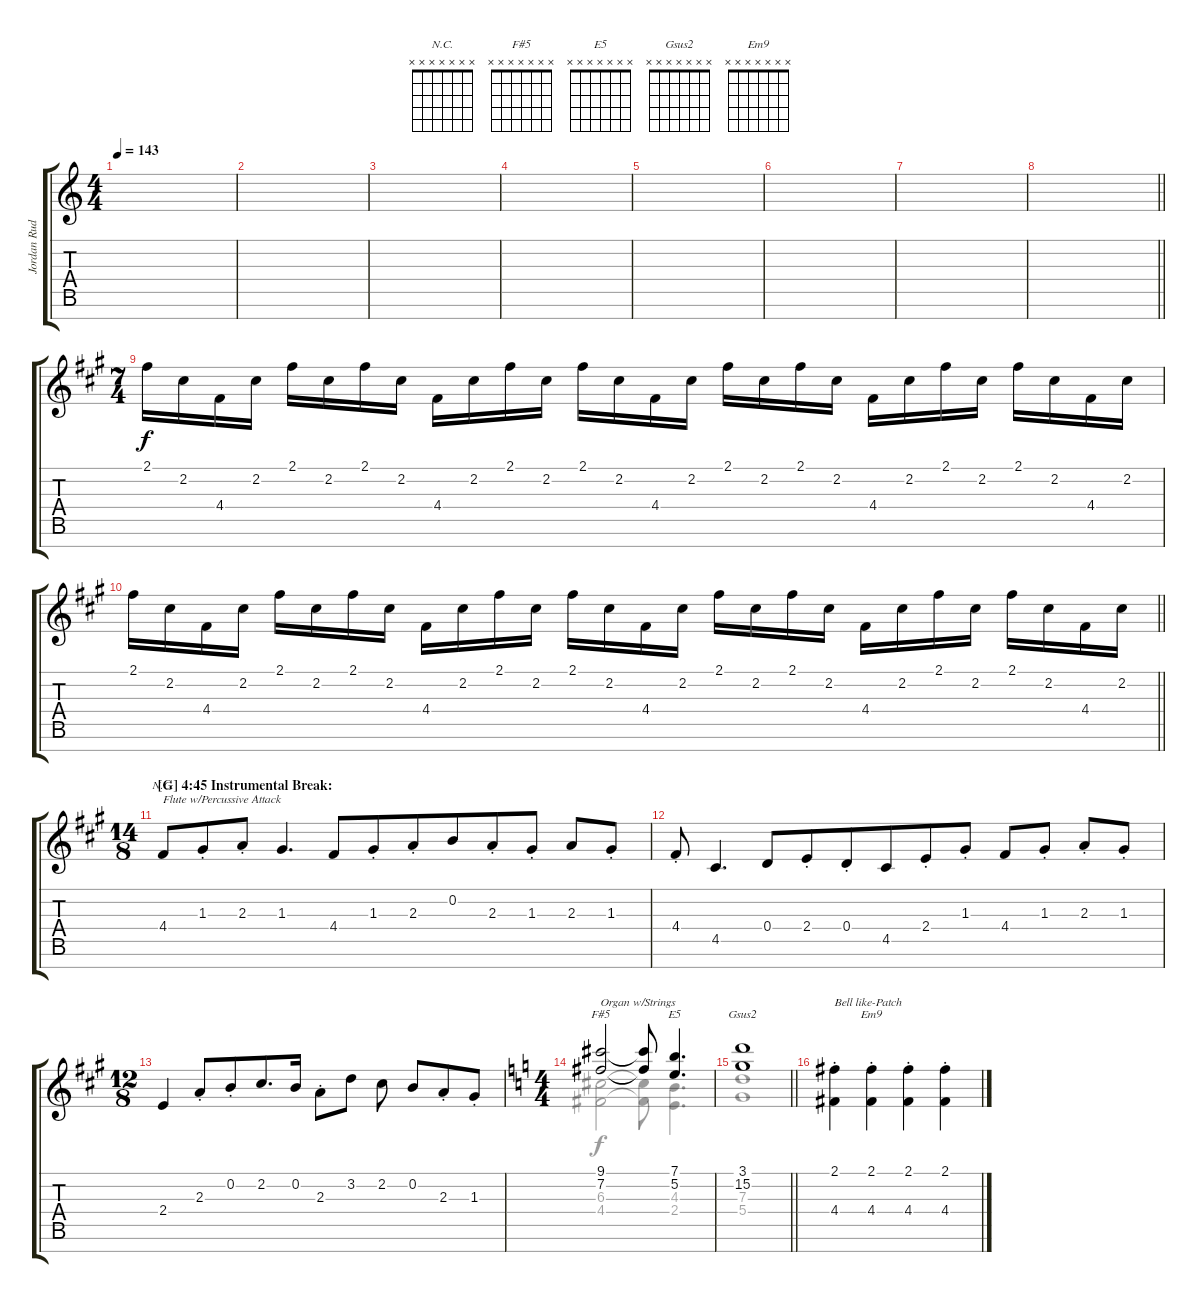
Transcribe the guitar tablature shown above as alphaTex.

\track ("Jordan Rudess - Right Hand" "Jordan Rud") {instrument lead3calliope}
\staff {score tabs}
\tuning (E5 B4 G4 D4 A3 E3 B2) {hide}
\chord ("N.C." x x x x x x x)
\chord ("F#5" x x x x x x x)
\chord ("E5" x x x x x x x)
\chord ("Gsus2" x x x x x x x)
\chord ("Em9" x x x x x x x)
\voice
\ts (4 4)
\tempo 143
\clef g2
\ks c
|
|
|
|
|
|
|
\barLineRight lightlight
|
\ts (7 4)
\ks a
2.1.16 2.2.16 4.4.16 2.2.16 2.1.16 2.2.16 2.1.16 2.2.16 4.4.16 2.2.16 2.1.16 2.2.16 2.1.16 2.2.16 4.4.16 2.2.16 2.1.16 2.2.16 2.1.16 2.2.16 4.4.16 2.2.16 2.1.16 2.2.16 2.1.16 2.2.16 4.4.16 2.2.16 |
\barLineRight lightlight
2.1.16 2.2.16 4.4.16 2.2.16 2.1.16 2.2.16 2.1.16 2.2.16 4.4.16 2.2.16 2.1.16 2.2.16 2.1.16 2.2.16 4.4.16 2.2.16 2.1.16 2.2.16 2.1.16 2.2.16 4.4.16 2.2.16 2.1.16 2.2.16 2.1.16 2.2.16 4.4.16 2.2.16 |
\ts (14 8)
\section ("" "[G] 4:45 Instrumental Break:")
4.4.8{ch "N.C." txt "Flute w/Percussive Attack" instrument lead3calliope beam merge} 1.3{st}.8{beam merge} 2.3{st}.8 1.3.4{d} 4.4.8{beam merge} 1.3{st}.8{beam merge} 2.3{st}.8 0.2.8{beam merge} 2.3{st}.8{beam merge} 1.3{st}.8 2.3.8{beam merge} 1.3{st}.8 |
4.4{st}.8 4.5.4{d} 0.4.8{beam merge} 2.4{st}.8{beam merge} 0.4{st}.8 4.5.8{beam merge} 2.4{st}.8{beam merge} 1.3{st}.8 4.4.8{beam merge} 1.3{st}.8 2.3{st}.8{beam merge} 1.3{st}.8 |
\ts (12 8)
2.4.4 2.3{st}.8{beam Up beam merge} 0.2{st}.8{beam Up} 2.2.8{d} 0.2.16{beam split} 2.3{st}.8{beam merge} 3.2.8{beam split} 2.2.8 0.2.8 2.3{st}.8 1.3{st}.8 |
\ts (4 4)
\ks c
(9.1 7.2).2{ch "F#5" txt "Organ w/Strings" instrument churchorgan} (9.1{t} 7.2{t}).8 (7.1 5.2).4{d ch "E5"} |
\barLineRight lightlight
(3.1 15.2).1{ch "Gsus2"} |
(2.1{st} 4.4{st}).4{txt "Bell like-Patch" volume 10 instrument fx1rain} (2.1{st} 4.4{st}).4{ch "Em9"} (2.1{st} 4.4{st}).4 (2.1{st} 4.4{st}).4
\voice
\clef g2
\ottava regular
\simile none
\ks c
|
|
|
|
|
|
|
\barLineRight lightlight
|
\ks a
|
\barLineRight lightlight
|
|
|
|
\ks c
(6.3 4.4).2 (6.3{t} 4.4{t}).8 (4.3 2.4).4{d} |
\barLineRight lightlight
(7.3 5.4).1 |
